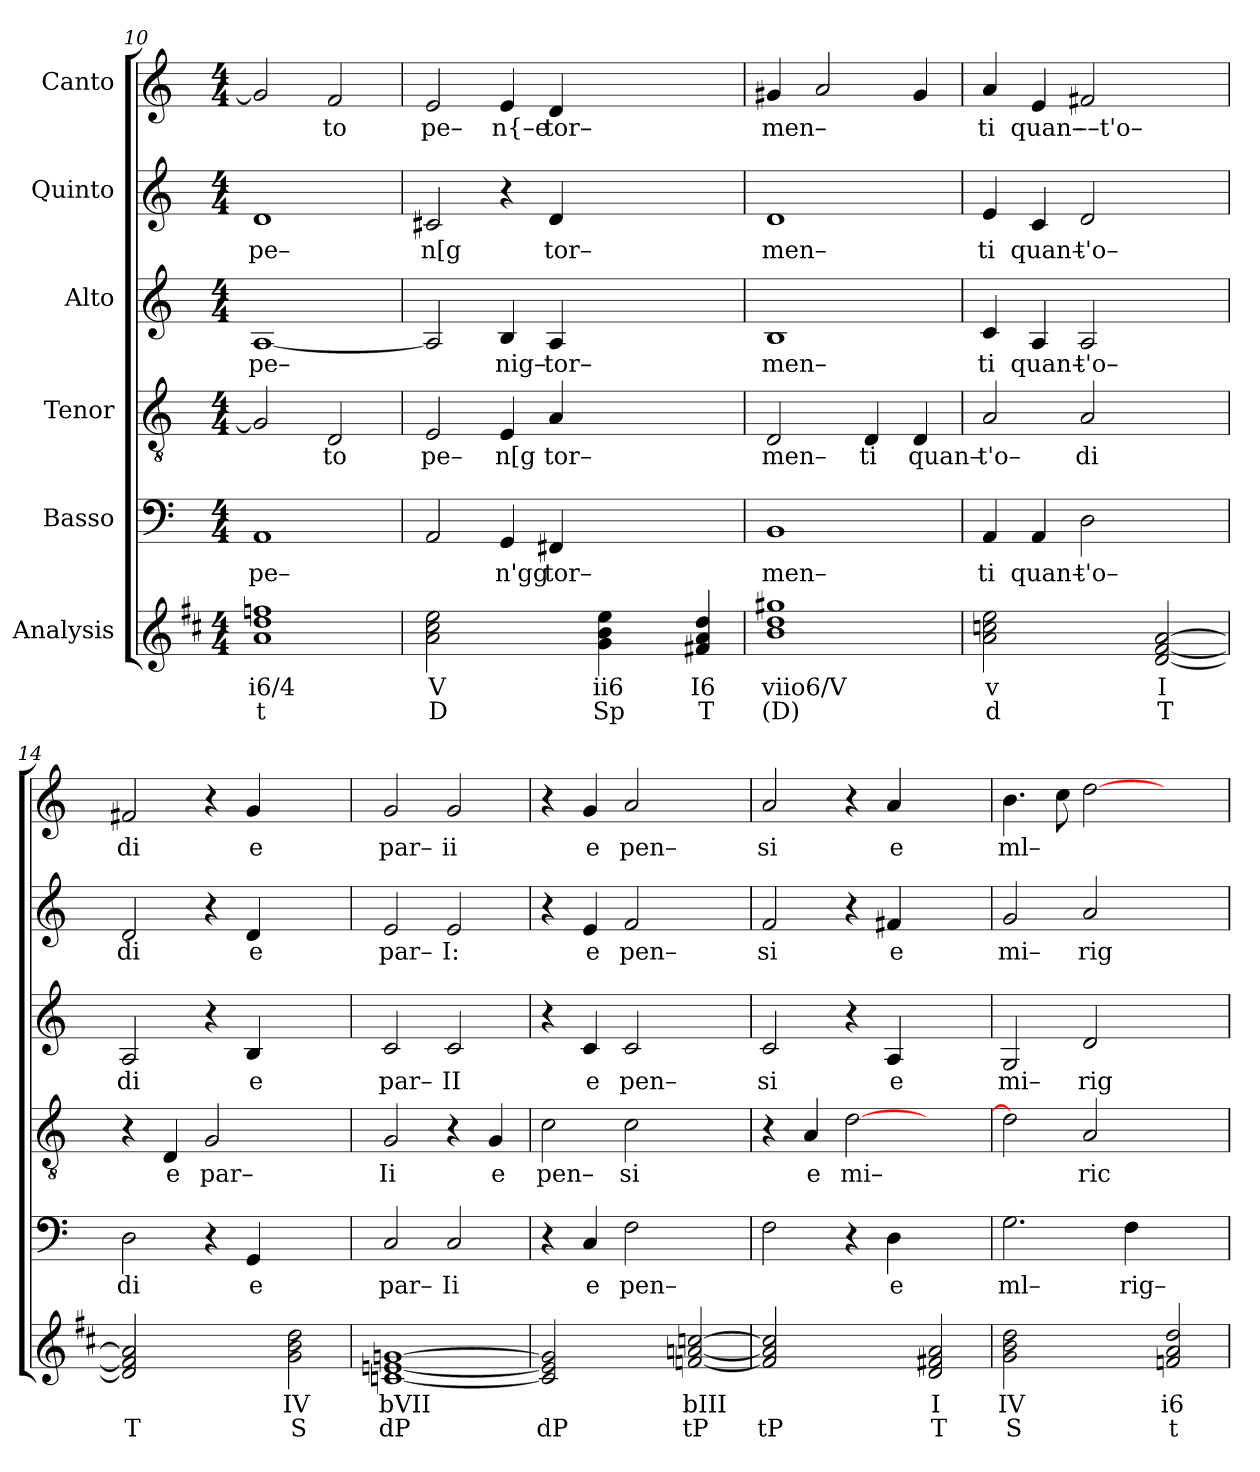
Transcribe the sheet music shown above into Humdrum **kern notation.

**kern	**text	**text	**kern	**text	**kern	**text	**kern	**text	**kern	**text	**kern	**text
*part6	*part6	*part6	*part5	*part5	*part4	*part4	*part3	*part3	*part2	*part2	*part1	*part1
*staff6	*staff6	*staff6	*staff5	*staff5	*staff4	*staff4	*staff3	*staff3	*staff2	*staff2	*staff1	*staff1
*I"Analysis	*	*	*I"Basso	*	*I"Tenor	*	*I"Alto	*	*I"Quinto	*	*I"Canto	*
*	*	*	*clefF4	*	*clefGv2	*	*clefG2	*	*clefG2	*	*clefG2	*
*k[f#c#]	*	*	*k[]	*	*k[]	*	*k[]	*	*k[]	*	*k[]	*
*M4/4	*	*	*M4/4	*	*M4/4	*	*M4/4	*	*M4/4	*	*M4/4	*
=10	=10	=10	=10	=10	=10	=10	=10	=10	=10	=10	=10	=10
!	!	!	!	!LO:LY:b	!	!	!	!	!	!	!	!
!	!	!	!	!	!	!	!	!LO:LY:b	!	!	!	!
!	!	!	!	!	!	!	!	!	!	!LO:LY:b	!	!
1a 1dd 1ffn	i6/4	t	1AA	pe–	2G/]	.	[1A	pe–	1d	pe–	2g/]	.
!	!	!	!	!	!	!LO:LY:b	!	!	!	!	!	!
!	!	!	!	!	!	!	!	!	!	!	!	!LO:LY:b
.	.	.	.	.	2D/	to	.	.	.	.	2f/	to
=11	=11	=11	=11	=11	=11	=11	=11	=11	=11	=11	=11	=11
!	!	!	!	!	!	!LO:LY:b	!	!	!	!	!	!
!	!	!	!	!	!	!	!	!	!	!LO:LY:b	!	!
!	!	!	!	!	!	!	!	!	!	!	!	!LO:LY:b
2a 2cc# 2ee	V	D	2AA/	.	2E/	pe–	2A/]	.	2c#X/	n[g	2e/	pe–
!	!	!	!	!LO:LY:b	!	!	!	!	!	!	!	!
!	!	!	!	!	!	!LO:LY:b	!	!	!	!	!	!
!	!	!	!	!	!	!	!	!LO:LY:b	!	!	!	!
!	!	!	!	!	!	!	!	!	!	!	!	!LO:LY:b
2ryy	.	.	4GG/	n'gg	4E/	n[g	4B/	nig–	4r	.	4e/	n{–e
!	!	!	!	!LO:LY:b	!	!	!	!	!	!	!	!
!	!	!	!	!	!	!LO:LY:b	!	!	!	!	!	!
!	!	!	!	!	!	!	!	!LO:LY:b	!	!	!	!
!	!	!	!	!	!	!	!	!	!	!LO:LY:b	!	!
!	!	!	!	!	!	!	!	!	!	!	!	!LO:LY:b
.	.	.	4FF#X/	tor–	4A/	tor–	4A/	tor–	4d/	tor–	4d/	tor–
4g 4b 4ee	ii6	Sp	2.ryy	.	2.ryy	.	2.ryy	.	2.ryy	.	2.ryy	.
4ryy	.	.	.	.	.	.	.	.	.	.	.	.
4f#X 4a 4dd	I6	T	.	.	.	.	.	.	.	.	.	.
=12	=12	=12	=12	=12	=12	=12	=12	=12	=12	=12	=12	=12
!	!	!	!	!LO:LY:b	!	!	!	!	!	!	!	!
!	!	!	!	!	!	!LO:LY:b	!	!	!	!	!	!
!	!	!	!	!	!	!	!	!LO:LY:b	!	!	!	!
!	!	!	!	!	!	!	!	!	!	!LO:LY:b	!	!
!	!	!	!	!	!	!	!	!	!	!	!	!LO:LY:b
1b 1dd 1gg#X	viio6/V	(D)	1BB	men–	2D/	men–	1B	men–	1d	men–	4g#X/	men–
.	.	.	.	.	.	.	.	.	.	.	2a/	.
!	!	!	!	!	!	!LO:LY:b	!	!	!	!	!	!
.	.	.	.	.	4D/	ti	.	.	.	.	.	.
!	!	!	!	!	!	!LO:LY:b	!	!	!	!	!	!
.	.	.	.	.	4D/	quan–	.	.	.	.	4g#/	.
=13	=13	=13	=13	=13	=13	=13	=13	=13	=13	=13	=13	=13
!	!	!	!	!LO:LY:b	!	!	!	!	!	!	!	!
!	!	!	!	!	!	!LO:LY:b	!	!	!	!	!	!
!	!	!	!	!	!	!	!	!LO:LY:b	!	!	!	!
!	!	!	!	!	!	!	!	!	!	!LO:LY:b	!	!
!	!	!	!	!	!	!	!	!	!	!	!	!LO:LY:b
2a 2ccn 2ee	v	d	4AA/	ti	2A/	t'o–	4c/	ti	4e/	ti	4a/	ti
!	!	!	!	!LO:LY:b	!	!	!	!	!	!	!	!
!	!	!	!	!	!	!	!	!LO:LY:b	!	!	!	!
!	!	!	!	!	!	!	!	!	!	!LO:LY:b	!	!
!	!	!	!	!	!	!	!	!	!	!	!	!LO:LY:b
.	.	.	4AA/	quan–	.	.	4A/	quan–	4c/	quan–	4e/	quan–
!	!	!	!	!LO:LY:b	!	!	!	!	!	!	!	!
!	!	!	!	!	!	!LO:LY:b	!	!	!	!	!	!
!	!	!	!	!	!	!	!	!LO:LY:b	!	!	!	!
!	!	!	!	!	!	!	!	!	!	!LO:LY:b	!	!
!	!	!	!	!	!	!	!	!	!	!	!	!LO:LY:b
2ryy	.	.	2D\	t'o–	2A/	di	2A/	t'o–	2d/	t'o–	2f#X/	––t'o–
[2d [2f# [2a	I	T	2ryy	.	2ryy	.	2ryy	.	2ryy	.	2ryy	.
=14	=14	=14	=14	=14	=14	=14	=14	=14	=14	=14	=14	=14
!	!	!	!	!LO:LY:b	!	!	!	!	!	!	!	!
!	!	!	!	!	!	!	!	!LO:LY:b	!	!	!	!
!	!	!	!	!	!	!	!	!	!	!LO:LY:b	!	!
!	!	!	!	!	!	!	!	!	!	!	!	!LO:LY:b
2d] 2f#] 2a]	.	T	2D\	di	4r	.	2A/	di	2d/	di	2f#X/	di
!	!	!	!	!	!	!LO:LY:b	!	!	!	!	!	!
.	.	.	.	.	4D/	e	.	.	.	.	.	.
!	!	!	!	!	!	!LO:LY:b	!	!	!	!	!	!
2ryy	.	.	4r	.	2G/	par–	4r	.	4r	.	4r	.
!	!	!	!	!LO:LY:b	!	!	!	!	!	!	!	!
!	!	!	!	!	!	!	!	!LO:LY:b	!	!	!	!
!	!	!	!	!	!	!	!	!	!	!LO:LY:b	!	!
!	!	!	!	!	!	!	!	!	!	!	!	!LO:LY:b
.	.	.	4GG/	e	.	.	4B/	e	4d/	e	4g/	e
2g 2b 2dd	IV	S	2ryy	.	2ryy	.	2ryy	.	2ryy	.	2ryy	.
=15	=15	=15	=15	=15	=15	=15	=15	=15	=15	=15	=15	=15
!	!	!	!	!LO:LY:b	!	!	!	!	!	!	!	!
!	!	!	!	!	!	!LO:LY:b	!	!	!	!	!	!
!	!	!	!	!	!	!	!	!LO:LY:b	!	!	!	!
!	!	!	!	!	!	!	!	!	!	!LO:LY:b	!	!
!	!	!	!	!	!	!	!	!	!	!	!	!LO:LY:b
[1cn [1en [1gn	bVII	dP	2C/	par–	2G/	Ii	2c/	par–	2e/	par–	2g/	par–
!	!	!	!	!LO:LY:b	!	!	!	!	!	!	!	!
!	!	!	!	!	!	!	!	!LO:LY:b	!	!	!	!
!	!	!	!	!	!	!	!	!	!	!LO:LY:b	!	!
!	!	!	!	!	!	!	!	!	!	!	!	!LO:LY:b
.	.	.	2C/	Ii	4r	.	2c/	II	2e/	I:	2g/	ii
!	!	!	!	!	!	!LO:LY:b	!	!	!	!	!	!
.	.	.	.	.	4G/	e	.	.	.	.	.	.
=16	=16	=16	=16	=16	=16	=16	=16	=16	=16	=16	=16	=16
!	!	!	!	!	!	!LO:LY:b	!	!	!	!	!	!
2c] 2e] 2g]	.	dP	4r	.	2c\	pen–	4r	.	4r	.	4r	.
!	!	!	!	!LO:LY:b	!	!	!	!	!	!	!	!
!	!	!	!	!	!	!	!	!LO:LY:b	!	!	!	!
!	!	!	!	!	!	!	!	!	!	!LO:LY:b	!	!
!	!	!	!	!	!	!	!	!	!	!	!	!LO:LY:b
.	.	.	4C/	e	.	.	4c/	e	4e/	e	4g/	e
!	!	!	!	!LO:LY:b	!	!	!	!	!	!	!	!
!	!	!	!	!	!	!LO:LY:b	!	!	!	!	!	!
!	!	!	!	!	!	!	!	!LO:LY:b	!	!	!	!
!	!	!	!	!	!	!	!	!	!	!LO:LY:b	!	!
!	!	!	!	!	!	!	!	!	!	!	!	!LO:LY:b
2ryy	.	.	2F\	pen–	2c\	si	2c/	pen–	2f/	pen–	2a/	pen–
[2fn [2an [2ccn	bIII	tP	2ryy	.	2ryy	.	2ryy	.	2ryy	.	2ryy	.
=17	=17	=17	=17	=17	=17	=17	=17	=17	=17	=17	=17	=17
!	!	!	!	!	!	!	!	!LO:LY:b	!	!	!	!
!	!	!	!	!	!	!	!	!	!	!LO:LY:b	!	!
!	!	!	!	!	!	!	!	!	!	!	!	!LO:LY:b
2f] 2a] 2cc]	.	tP	2F\	.	4r	.	2c/	si	2f/	si	2a/	si
!	!	!	!	!	!	!LO:LY:b	!	!	!	!	!	!
.	.	.	.	.	4A/	e	.	.	.	.	.	.
!	!	!	!	!	!	!LO:LY:b	!	!	!	!	!	!
2ryy	.	.	4r	.	[2d\	mi–	4r	.	4r	.	4r	.
!	!	!	!	!LO:LY:b	!	!	!	!	!	!	!	!
!	!	!	!	!	!	!	!	!LO:LY:b	!	!	!	!
!	!	!	!	!	!	!	!	!	!	!LO:LY:b	!	!
!	!	!	!	!	!	!	!	!	!	!	!	!LO:LY:b
.	.	.	4D\	e	.	.	4A/	e	4f#X/	e	4a/	e
2d 2f#X 2a	I	T	2ryy	.	2ryy	.	2ryy	.	2ryy	.	2ryy	.
=18	=18	=18	=18	=18	=18	=18	=18	=18	=18	=18	=18	=18
!	!	!	!	!LO:LY:b	!	!	!	!	!	!	!	!
!	!	!	!	!	!	!	!	!LO:LY:b	!	!	!	!
!	!	!	!	!	!	!	!	!	!	!LO:LY:b	!	!
!	!	!	!	!	!	!	!	!	!	!	!	!LO:LY:b
2g 2b 2dd	IV	S	2.G\	ml–	2d\]	.	2G/	mi–	2g/	mi–	4.b\	ml–
.	.	.	.	.	.	.	.	.	.	.	8cc\	.
!	!	!	!	!	!	!LO:LY:b	!	!	!	!	!	!
!	!	!	!	!	!	!	!	!LO:LY:b	!	!	!	!
!	!	!	!	!	!	!	!	!	!	!LO:LY:b	!	!
2ryy	.	.	.	.	2A/	ric	2d/	rig	2a/	rig	[2dd\	.
!	!	!	!	!LO:LY:b	!	!	!	!	!	!	!	!
.	.	.	4F\	rig–	.	.	.	.	.	.	.	.
2fn 2a 2dd	i6	t	2ryy	.	2ryy	.	2ryy	.	2ryy	.	2ryy	.
=	=	=	=	=	=	=	=	=	=	=	=	=
*-	*-	*-	*-	*-	*-	*-	*-	*-	*-	*-	*-	*-
